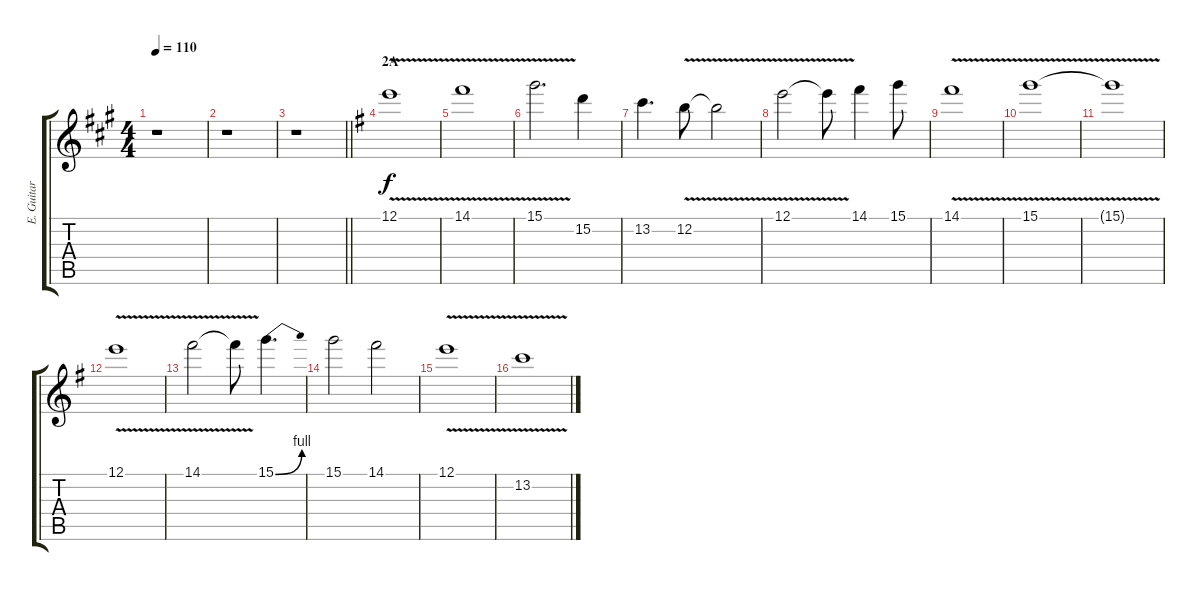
\track ("E. Guitar III" "E. Guitar ") {instrument overdrivenguitar}
\staff {score tabs}
\tuning (E4 B3 G3 D3 A2 E2) {hide}
\ts (4 4)
\tempo 110
\clef g2
\ks a
r.1{dy f} |
r.1 |
\barLineRight lightlight
r.1 |
\section ("" "2A")
\ks g
12.1{v}.1 |
14.1{v}.1 |
15.1{v}.2{d} 15.2.4 |
13.2.4{d} 12.2{v}.8 12.2{t}.2 |
12.1{v}.2 12.1{t}.8 14.1.4 15.1.8 |
14.1{v}.1 |
15.1{v}.1 |
15.1{t}.1 |
12.1{v}.1 |
14.1{v}.2 14.1{t}.8 15.1{be (bend 0 0 60 4)}.4{d} |
15.1.2 14.1.2 |
12.1{v}.1 |
13.2{v}.1
